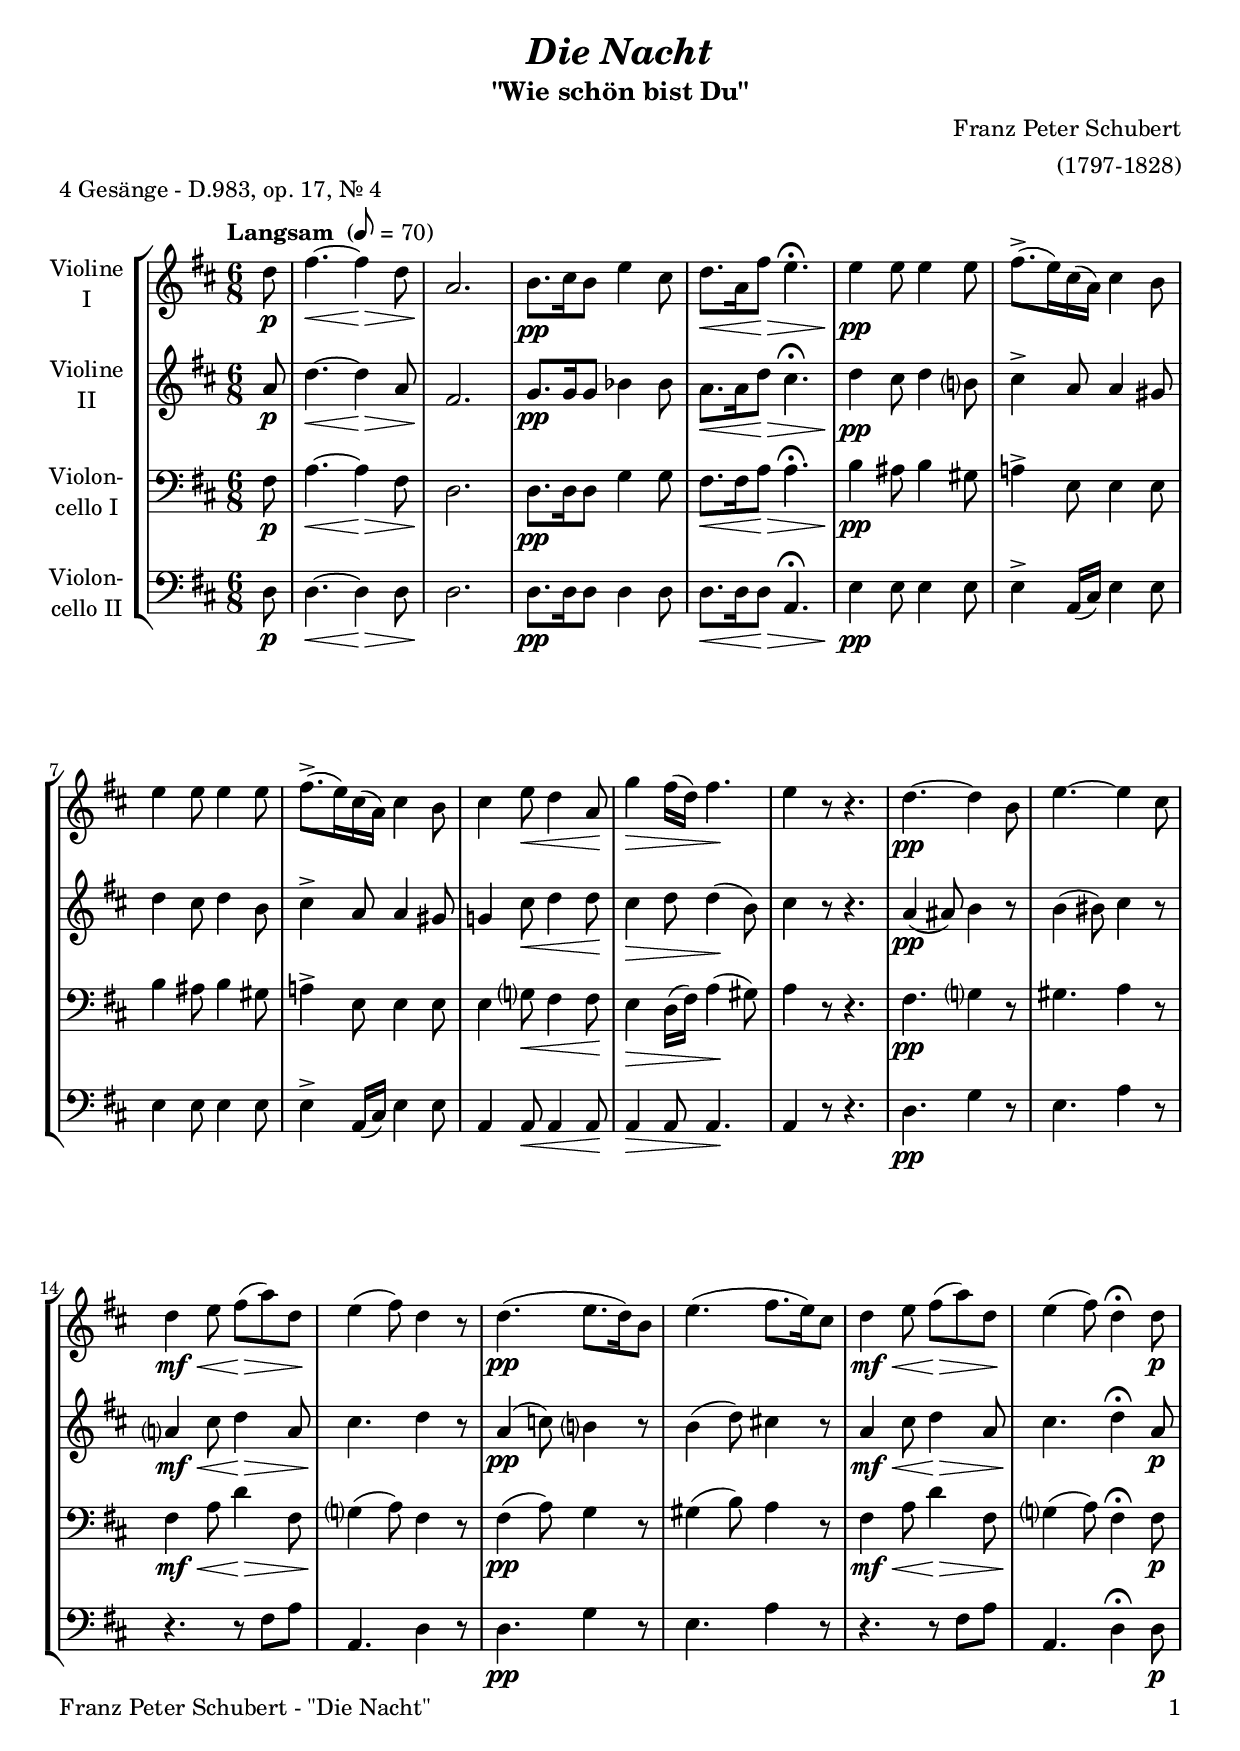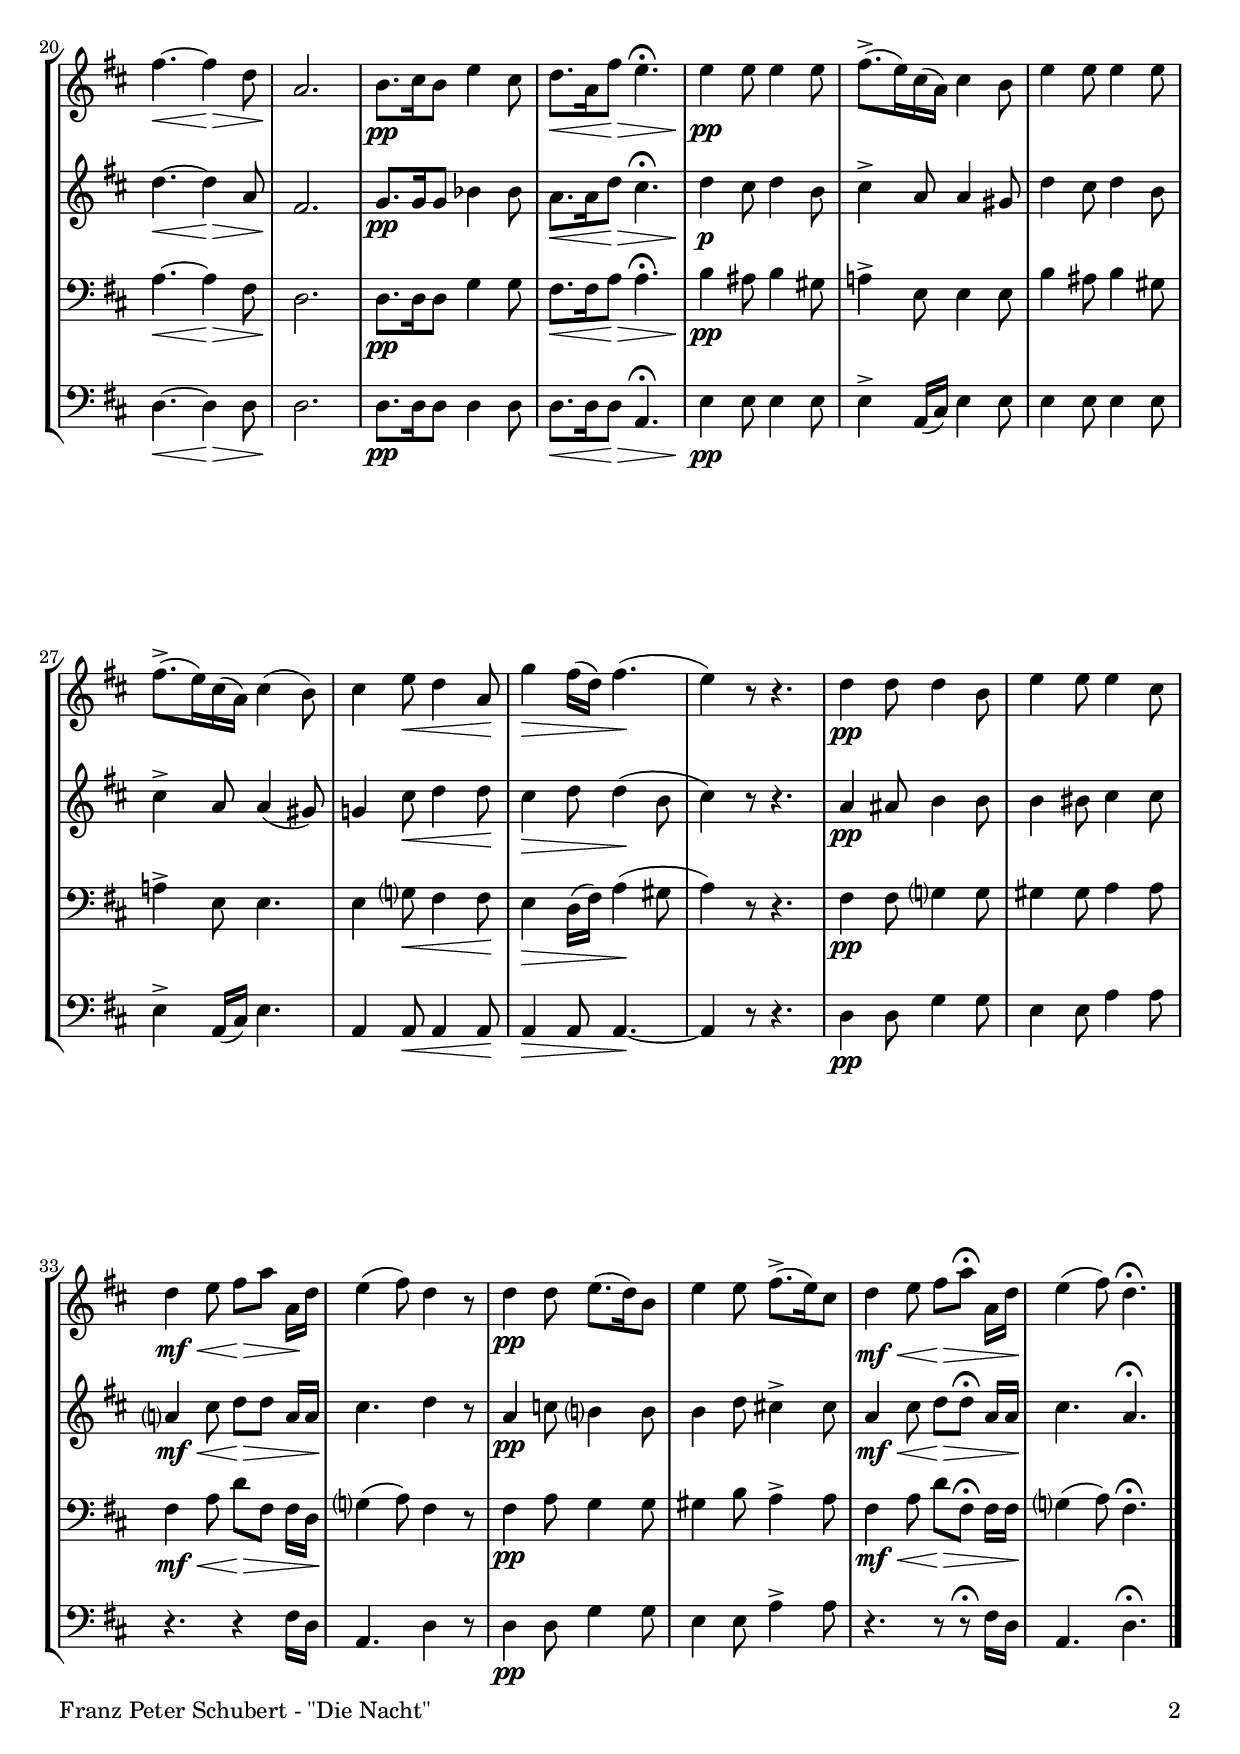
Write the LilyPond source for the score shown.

\version "2.20.2"
\include "deutsch.ly"

#(set-global-staff-size 20)

\header {
  title     = \markup \bold \italic "Die Nacht"
  subtitle  = "\"Wie schön bist Du\""
  composer  = "Franz Peter Schubert"
  arranger  = "(1797-1828)"
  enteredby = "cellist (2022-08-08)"
  piece     = "4 Gesänge - D.983, op. 17, Nr. 4"
}

voiceconsts = {
  \key d \major
  \time 6/8
  \clef "treble"
  \numericTimeSignature
  \compressEmptyMeasures
  % Set default beaming for all staves
  \set Timing.beamExceptions = #'()
%  \set Timing.baseMoment     = #(ly:make-moment 1 4)
%  \set Timing.beatStructure  = #'(1 1)
  \tempo "Langsam " 8=70
}

micl = "clarinet"
mifl = "flute"
miob = "oboe"
mifh = "french horn"
misx = "tenor sax"
mist = "string ensemble 1"
mivl = "violin"
miba = "cello"
mipz = "pizzicato strings"

va = \relative c'' {
  \voiceconsts

  \partial 8 d8\p
  fis4.~\< fis4\!\> d8
  a2.\!
  h8.\pp cis16 h8 e4 cis8
  d8.\< a16 fis'8\!\> e4.\fermata
  e4\!\pp e8 e4 e8

  fis8.(-> e16) cis( a) cis4 h8
  e4 e8 e4 e8
  fis8.(-> e16) cis( a) cis4 h8
  cis4 e8\< d4 a8\!
  g'4\> fis16( d) fis4.\!
  e4 r8 r4.

  d~\pp d4 h8
  e4.~ e4 cis8
  d4\mf\< e8 fis(\!\> a) d,\!
  e4( fis8) d4 r8
  d4.(\pp e8. d16) h8
  e4.( fis8. e16) cis8
  d4\mf\< e8 fis(\!\> a) d,\!

  e4( fis8) d4\fermata d8\p
  fis4.~\< fis4\!\> d8
  a2.\!
  h8.\pp cis16 h8 e4 cis8
  d8.\< a16 fis'8\!\> e4.\fermata
  e4\!\pp e8 e4 e8
  fis8.(-> e16) cis( a) cis4 h8

  e4 e8 e4 e8
  fis8.(-> e16) cis( a) cis4( h8)
  cis4 e8\< d4 a8\!
  g'4\> fis16( d) fis4.(\!
  e4) r8 r4.
  d4\pp d8 d4 h8

  e4 e8 e4 cis8
  d4\mf\< e8 fis\!\> a a,16[\! d]
  e4( fis8) d4 r8
  d4\pp d8 e8.( d16) h8
  e4 e8 fis8.(-> e16) cis8
  d4\mf\< e8 fis\!\> a\fermata a,16[ d]\!
  e4( fis8) d4.\fermata \bar "|."
}

vb = \relative c'' {
  \voiceconsts

  \partial 8 a8\p
  d4.~\< d4\!\> a8
  fis2.\!
  g8.\pp g16 g8 b4 b8
  a8.\< a16 d8\!\> cis4.\fermata
  d4\!\pp cis8 d4 h?8
  
  cis4-> a8 a4 gis8
  d'4 cis8 d4 h8
  cis4-> a8 a4 gis8
  g!4 cis8\< d4 d8\!
  cis4\> d8 d4(\! h8)
  cis4 r8 r4.

  a4(\pp ais8) h4 r8
  h4( his8) cis4 r8
  a?4\mf\< cis8 d4\!\> a8
  cis4.\! d4 r8
  a4(\pp c8) h?4 r8
  h4( d8) cis!4 r8
  a4\mf\< cis8 d4\!\> a8

  cis4.\! d4\fermata a8\p
  d4.~\< d4\!\> a8
  fis2.\!
  g8.\pp g16 g8 b4 b8
  a8.\< a16 d8\!\> cis4.\fermata
  d4\!\p cis8 d4 h8
  cis4-> a8 a4 gis8

  d'4 cis8 d4 h8
  cis4-> a8 a4( gis8)
  g!4 cis8\< d4 d8\!
  cis4\> d8 d4(\! h8
  cis4) r8 r4.
  a4\pp ais8 h4 h8

  h4 his8 cis4 cis8
  a?4\mf\< cis8 d\!\> d a16[ a]\!
  cis4. d4 r8
  a4\pp c8 h?4 h8
  h4 d8 cis!4-> cis8
  a4\mf\< cis8 d\!\> d\fermata a16[ a]\!
  cis4. a\fermata \bar "|."
}

vc = \relative c {
  \voiceconsts
  \clef "bass"

  \partial 8 fis8\p
  a4.~\< a4\!\> fis8
  d2.\!
  d8.\pp d16 d8 g4 g8
  fis8.\< fis16 a8\!\> a4.\fermata
  h4\!\pp ais8 h4 gis8

  a!4-> e8 e4 e8
  h'4 ais8 h4 gis8
  a!4-> e8 e4 e8
  e4 g?8\< fis4 fis8\!
  e4\> d16( fis) a4(\! gis8)
  a4 r8 r4.

  fis\pp g?4 r8
  gis4. a4 r8
  fis4\mf\< a8 d4\!\> fis,8
  g?4(\! a8) fis4 r8
  fis4(\pp a8) g4 r8
  gis4( h8) a4 r8
  fis4\mf\< a8 d4\!\> fis,8

  g?4(\! a8) fis4\fermata fis8\p
  a4.~\< a4\!\> fis8
  d2.\!
  d8.\pp d16 d8 g4 g8
  fis8.\< fis16 a8\!\> a4.\fermata
  h4\!\pp ais8 h4 gis8
  a!4-> e8 e4 e8

  h'4 ais8 h4 gis8
  a!4-> e8 e4.
  e4 g?8\< fis4 fis8\!
  e4\> d16( fis) a4(\! gis8
  a4) r8 r4.
  fis4\pp fis8 g?4 g8

  gis4 gis8 a4 a8
  fis4\mf\< a8 d\!\> fis, fis16[ d]\!
  g?4( a8) fis4 r8
  fis4\pp a8 g4 g8
  gis4 h8 a4-> a8
  fis4\mf\< a8 d\!\> fis,\fermata fis16[ fis]\!
  g?4( a8) fis4.\fermata \bar "|."
}

vd = \relative c {
  \voiceconsts
  \clef "bass"

  \partial 8 d8\p
  d4.~\< d4\!\> d8
  d2.\!
  d8.\pp d16 d8 d4 d8
  d8.\< d16 d8\!\> a4.\fermata
  e'4\!\pp e8 e4 e8

  e4-> a,16( cis) e4 e8
  e4 e8 e4 e8
  e4-> a,16( cis) e4 e8
  a,4 a8\< a4 a8\!
  a4\> a8 a4.\!
  a4 r8 r4.

  d\pp g4 r8
  e4. a4 r8
  r4. r8 fis a
  a,4. d4 r8
  d4.\pp g4 r8
  e4. a4 r8
  r4. r8 fis a

  a,4. d4\fermata d8\p
  d4.~\< d4\!\> d8
  d2.\!
  d8.\pp d16 d8 d4 d8
  d8.\< d16 d8\!\> a4.\fermata
  e'4\!\pp e8 e4 e8
  e4-> a,16( cis) e4 e8

  e4 e8 e4 e8
  e4-> a,16( cis) e4.
  a,4 a8\< a4 a8\!
  a4\> a8 a4.~\!
  a4 r8 r4.
  d4\pp d8 g4 g8

  e4 e8 a4 a8
  r4. r4 fis16 d
  a4. d4 r8
  d4\pp d8 g4 g8
  e4 e8 a4-> a8
  r4. r8 r\fermata fis16 d
  a4. d\fermata \bar "|."
}


music = \new StaffGroup <<
      \new Staff {
	\set Staff.midiInstrument = \mivl
	\set Staff.instrumentName = \markup \center-column { "Violine" "I" }
	\transpose d d { \va }
      }

      \new Staff {
	\set Staff.midiInstrument = \mivl
	\set Staff.instrumentName = \markup \center-column { "Violine" "II" }
	\transpose d d { \vb }
      }

      \new Staff {
	\set Staff.midiInstrument = \miba
	\set Staff.instrumentName = \markup \center-column { "Violon-" "cello I" }
	\transpose d d { \vc }
      }

      \new Staff {
	\set Staff.midiInstrument = \miba
	\set Staff.instrumentName = \markup \center-column { "Violon-" "cello II" }
	\transpose d d { \vd }
      }
>>

\book {
   \paper {
    print-page-number = ##t
    print-first-page-number = ##t
    ragged-last-bottom = ##f
    oddHeaderMarkup = \markup \null
    evenHeaderMarkup = \markup \null
    oddFooterMarkup = \markup {
      \fill-line {
        \on-the-fly #print-page-number-check-first
        "Franz Peter Schubert - \"Die Nacht\"" \fromproperty #'page:page-number-string
      }
    }
    evenFooterMarkup = \oddFooterMarkup
  } \score {
    \music
    \layout {}
  }

  \score {
    \unfoldRepeats \music

    \midi {
      \context {
        \Score
      }
    }
  }
}